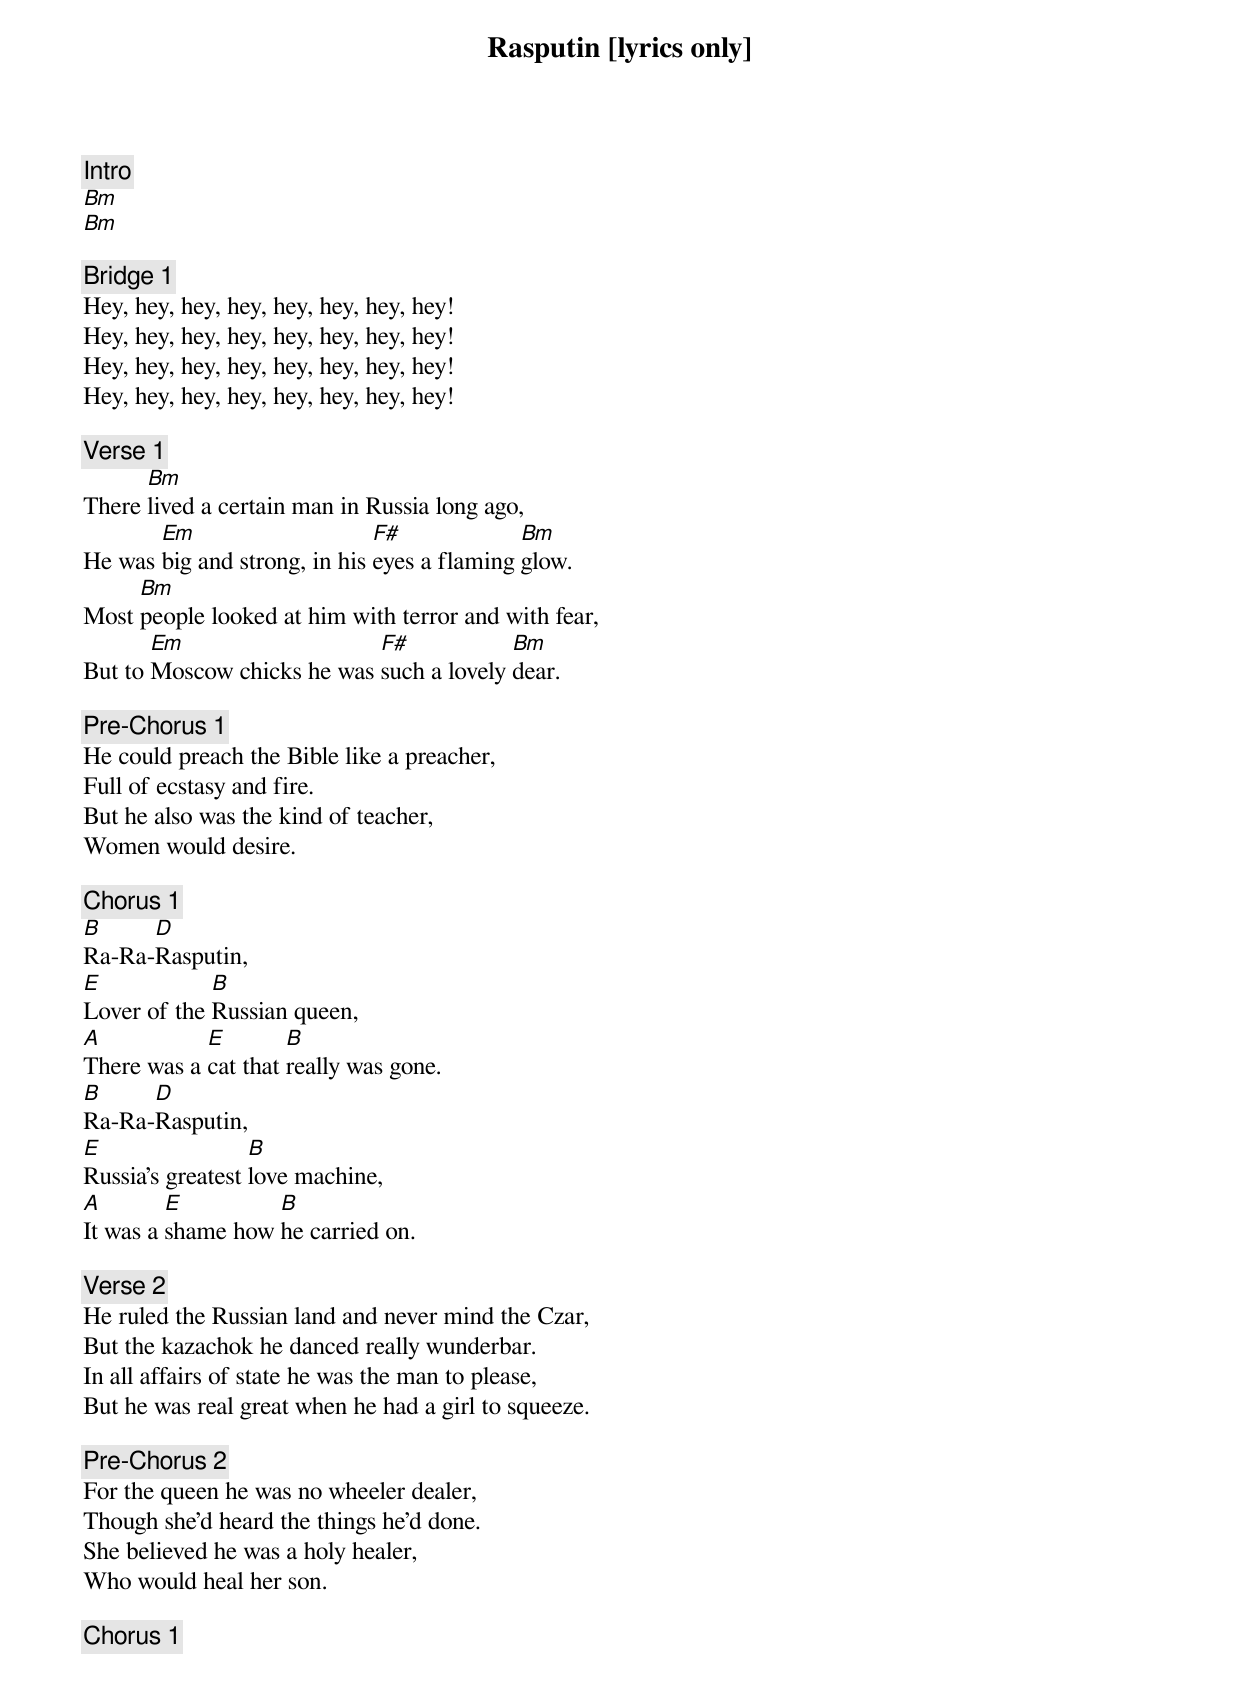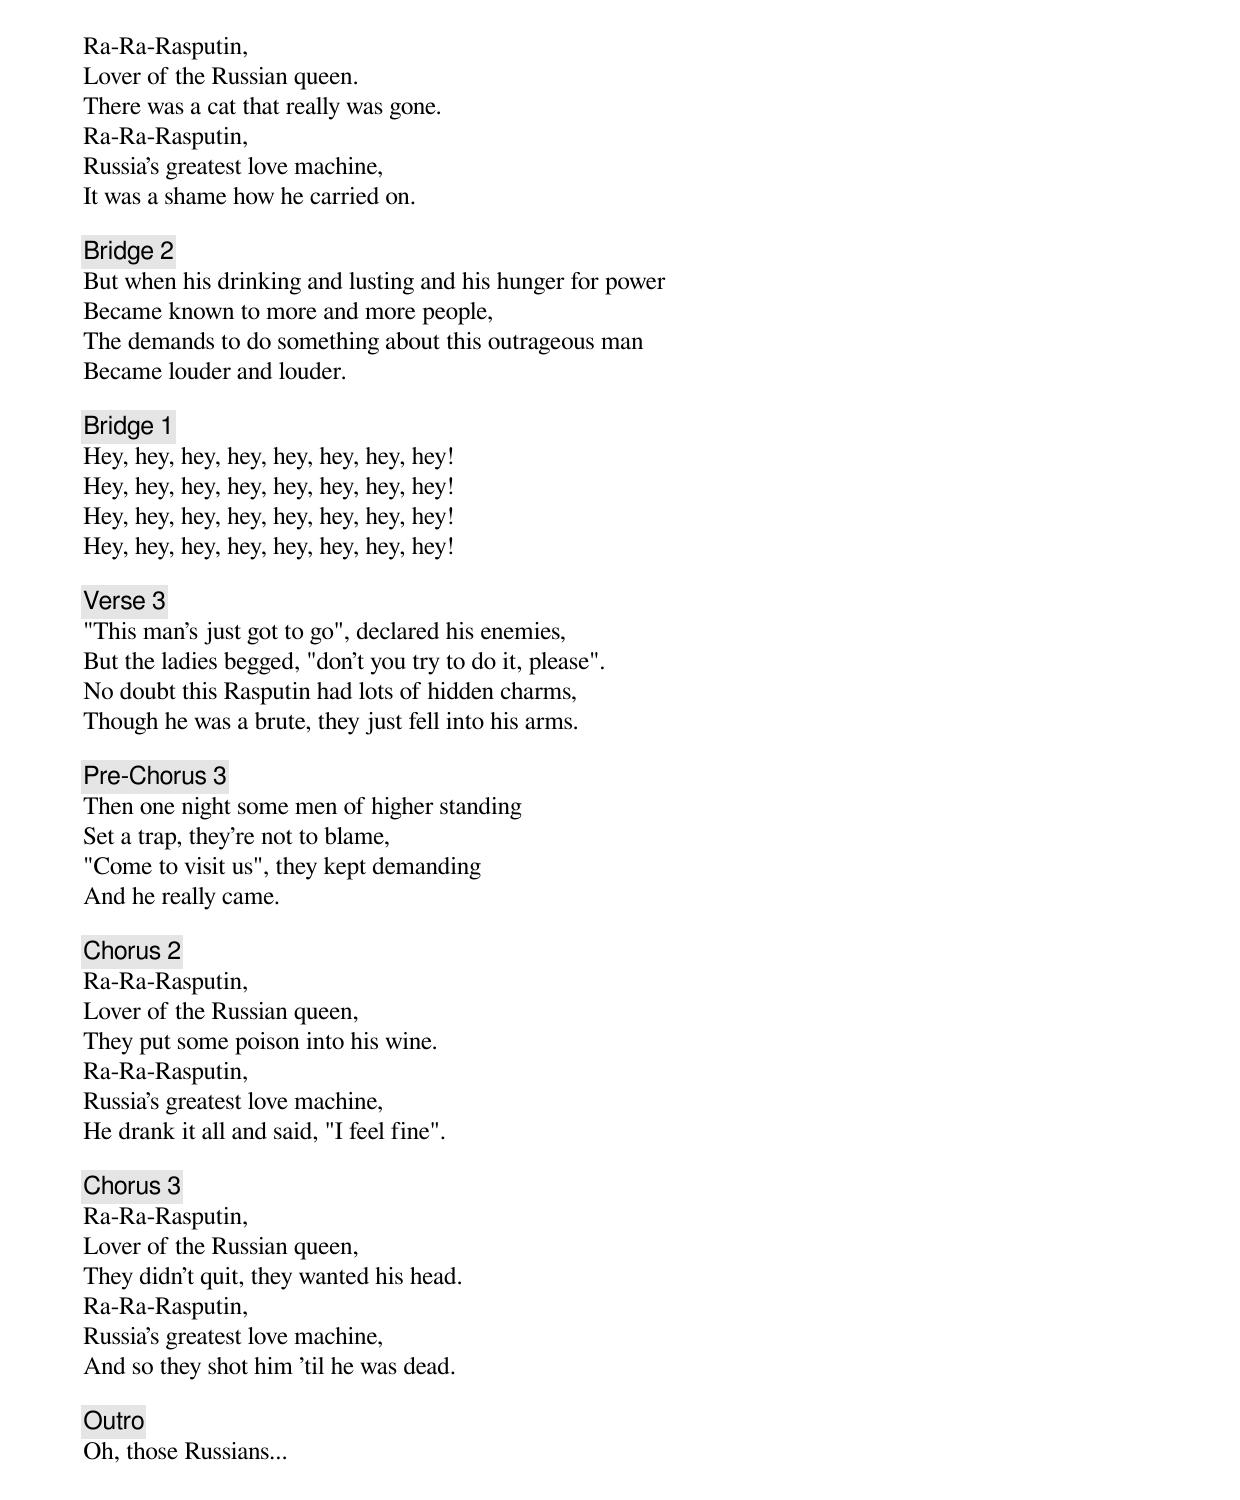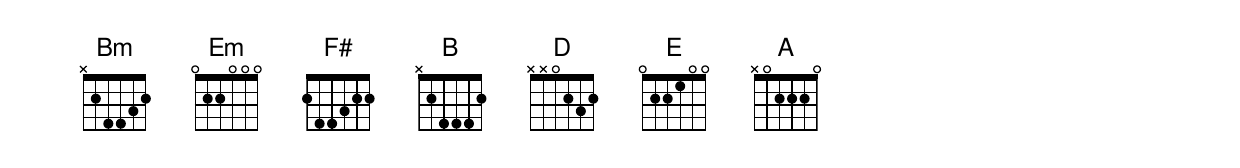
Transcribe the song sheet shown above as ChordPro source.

{title: Rasputin [lyrics only]}
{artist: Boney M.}
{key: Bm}
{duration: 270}
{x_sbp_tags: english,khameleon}

{c: Intro}
[Bm]
[Bm]

{c: Bridge 1}
Hey, hey, hey, hey, hey, hey, hey, hey!
Hey, hey, hey, hey, hey, hey, hey, hey!
Hey, hey, hey, hey, hey, hey, hey, hey!
Hey, hey, hey, hey, hey, hey, hey, hey!

{c: Verse 1}
There [Bm]lived a certain man in Russia long ago,
He was [Em]big and strong, in his [F#]eyes a flaming [Bm]glow.
Most [Bm]people looked at him with terror and with fear,
But to [Em]Moscow chicks he was [F#]such a lovely [Bm]dear.

{c: Pre-Chorus 1}
He could preach the Bible like a preacher,
Full of ecstasy and fire.
But he also was the kind of teacher,
Women would desire.

{c: Chorus 1}
[B]Ra-Ra-[D]Rasputin,
[E]Lover of the [B]Russian queen,
[A]There was a [E]cat that [B]really was gone.
[B]Ra-Ra-[D]Rasputin,
[E]Russia's greatest [B]love machine,
[A]It was a [E]shame how [B]he carried on.

{c: Verse 2}
He ruled the Russian land and never mind the Czar,
But the kazachok he danced really wunderbar.
In all affairs of state he was the man to please,
But he was real great when he had a girl to squeeze.

{c: Pre-Chorus 2}
For the queen he was no wheeler dealer,
Though she'd heard the things he'd done.
She believed he was a holy healer,
Who would heal her son.

{c: Chorus 1}
Ra-Ra-Rasputin,
Lover of the Russian queen.
There was a cat that really was gone.
Ra-Ra-Rasputin,
Russia's greatest love machine,
It was a shame how he carried on.

{c: Bridge 2}
But when his drinking and lusting and his hunger for power
Became known to more and more people,
The demands to do something about this outrageous man
Became louder and louder.

{c: Bridge 1}
Hey, hey, hey, hey, hey, hey, hey, hey!
Hey, hey, hey, hey, hey, hey, hey, hey!
Hey, hey, hey, hey, hey, hey, hey, hey!
Hey, hey, hey, hey, hey, hey, hey, hey!

{c: Verse 3}
"This man's just got to go", declared his enemies,
But the ladies begged, "don't you try to do it, please".
No doubt this Rasputin had lots of hidden charms,
Though he was a brute, they just fell into his arms.

{c: Pre-Chorus 3}
Then one night some men of higher standing
Set a trap, they're not to blame,
"Come to visit us", they kept demanding
And he really came.

{c: Chorus 2}
Ra-Ra-Rasputin,
Lover of the Russian queen,
They put some poison into his wine.
Ra-Ra-Rasputin,
Russia's greatest love machine,
He drank it all and said, "I feel fine".

{c: Chorus 3}
Ra-Ra-Rasputin,
Lover of the Russian queen,
They didn't quit, they wanted his head.
Ra-Ra-Rasputin,
Russia's greatest love machine,
And so they shot him 'til he was dead.

{c: Outro}
Oh, those Russians...
